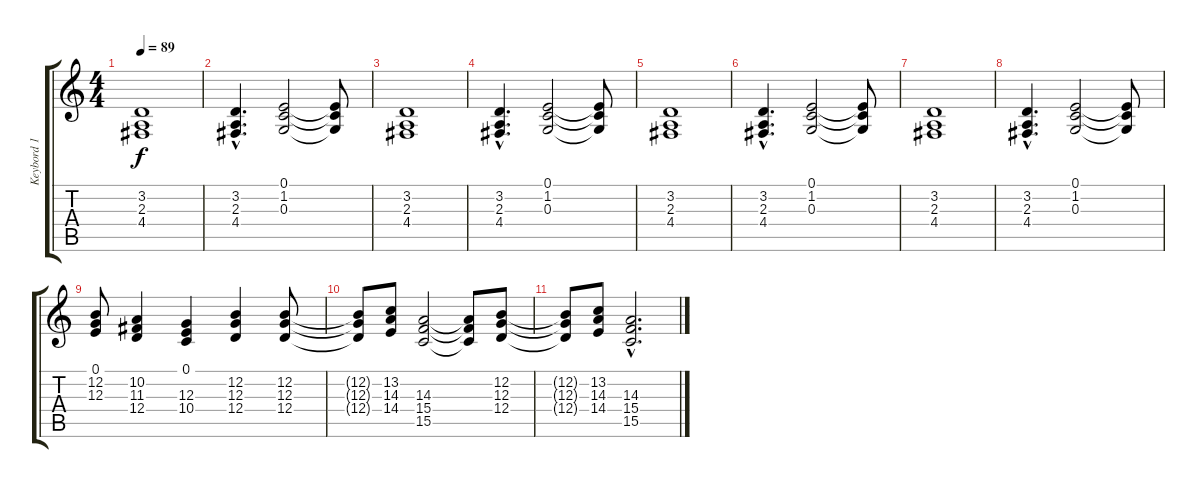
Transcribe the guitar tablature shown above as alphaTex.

\track ("Keybord 1" "Keybord 1") {instrument electricgrandpiano}
\staff {score tabs}
\tuning (E4 B3 G3 D3 A2 E2) {hide}
\ts (4 4)
\tempo 89
\clef g2
\ks c
(3.2 2.3 4.4).1{dy f} |
(3.2{hac} 2.3{hac} 4.4{hac}).4{d} (0.1 1.2 0.3).2 (0.1{t} 1.2{t} 0.3{t}).8 |
(3.2 2.3 4.4).1 |
(3.2{hac} 2.3{hac} 4.4{hac}).4{d} (0.1 1.2 0.3).2 (0.1{t} 1.2{t} 0.3{t}).8 |
(3.2 2.3 4.4).1 |
(3.2{hac} 2.3{hac} 4.4{hac}).4{d} (0.1 1.2 0.3).2 (0.1{t} 1.2{t} 0.3{t}).8 |
(3.2 2.3 4.4).1 |
(3.2{hac} 2.3{hac} 4.4{hac}).4{d} (0.1 1.2 0.3).2 (0.1{t} 1.2{t} 0.3{t}).8 |
(0.1 12.2 12.3).8 (10.2 11.3 12.4).4 (0.1 12.3 10.4).4 (12.2 12.3 12.4).4 (12.2 12.3 12.4).8 |
(12.2{t} 12.3{t} 12.4{t}).8 (13.2 14.3 14.4).8 (14.3 15.4 15.5).2 (14.3{t} 15.4{t} 15.5{t}).8 (12.2 12.3 12.4).8 |
(12.2{t} 12.3{t} 12.4{t}).8 (13.2 14.3 14.4).8 (14.3{hac} 15.4{hac} 15.5{hac}).2{d}
